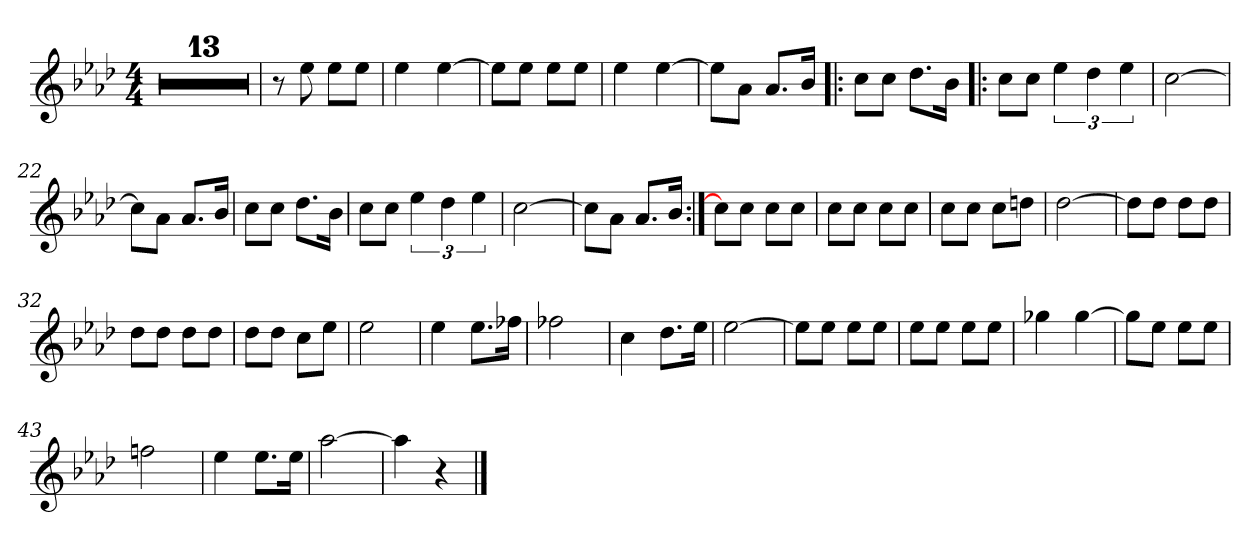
**kern
*part1
*staff1
*clefG2
*k[b-e-a-d-]
*A-:
*M4/4
=1
1r
=2
1r
=3
1r
=4
1r
=5
1r
=6
1r
=7
1r
=8
1r
=9
1r
=10
1r
=11
1r
=12
1r
=13
1r
=14
8r
8ee-
8ee-\L
8ee-\J
=15
4ee-
[4ee-
=16
8ee-\L]
8ee-\J
8ee-\L
8ee-\J
=17
4ee-
[4ee-
=18
8ee-\L]
8a-\J
8.a-/L
16b-/Jk
=19|!:
8cc\L
8cc\J
8.dd-\L
16b-\Jk
=20
8cc\L
8cc\J
6ee-
6dd-
6ee-
=21
[2cc
=22
8cc\L]
8a-\J
8.a-/L
16b-/Jk
=23
8cc\L
8cc\J
8.dd-\L
16b-\Jk
=24
8cc\L
8cc\J
6ee-
6dd-
6ee-
=25
[2cc
=26
8cc\L]
8a-\J
8.a-/L
16b-/Jk
=27:|!
8cc\L]
8cc\J
8cc\L
8cc\J
=28
8cc\L
8cc\J
8cc\L
8cc\J
=29
8cc\L
8cc\J
8cc\L
8ddn\J
=30
[2dd-
=31
8dd-\L]
8dd-\J
8dd-\L
8dd-\J
=32
8dd-\L
8dd-\J
8dd-\L
8dd-\J
=33
8dd-\L
8dd-\J
8cc\L
8ee-\J
=34
2ee-
=35
4ee-
8.ee-\L
16ff-X\Jk
=36
2ff-X
=37
4cc
8.dd-\L
16ee-\Jk
=38
[2ee-
=39
8ee-\L]
8ee-\J
8ee-\L
8ee-\J
=40
8ee-\L
8ee-\J
8ee-\L
8ee-\J
=41
4gg-X
[4gg-
=42
8gg-\L]
8ee-\J
8ee-\L
8ee-\J
=43
2ffn
=44
4ee-
8.ee-\L
16ee-\Jk
=45
[2aa-
=46
4aa-]
4r
==
*-
